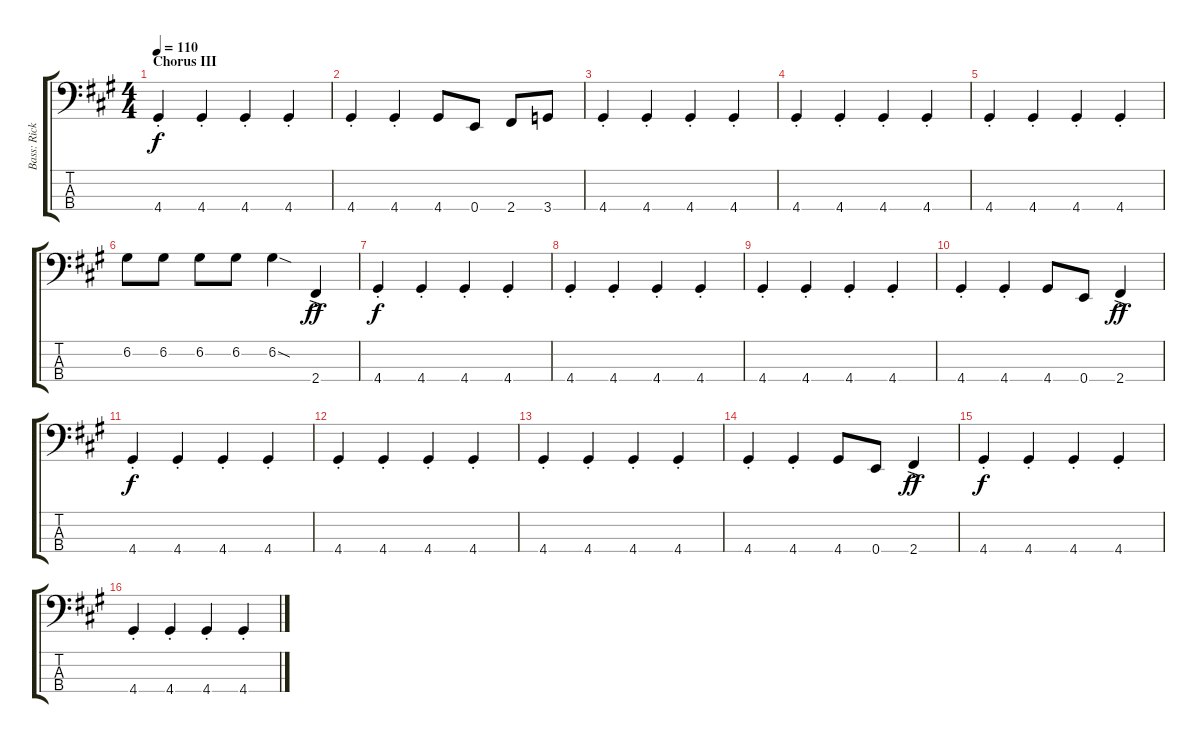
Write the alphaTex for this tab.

\track ("Bass: Rick Wills" "Bass: Rick") {instrument electricbassfinger}
\staff {score tabs}
\tuning (G2 D2 A1 E1) {hide}
\ts (4 4)
\section ("" "Chorus III")
\tempo 110
\clef f4
\ks a
4.4{st}.4{dy f} 4.4{st}.4 4.4{st}.4 4.4{st}.4 |
4.4{st}.4 4.4{st}.4 4.4.8 0.4.8 2.4.8 3.4.8 |
4.4{st}.4 4.4{st}.4 4.4{st}.4 4.4{st}.4 |
4.4{st}.4 4.4{st}.4 4.4{st}.4 4.4{st}.4 |
4.4{st}.4 4.4{st}.4 4.4{st}.4 4.4{st}.4 |
6.2.8 6.2.8 6.2.8 6.2.8 6.2{sod}.4 2.4{ac}.4{dy ff} |
4.4{st}.4{dy f} 4.4{st}.4 4.4{st}.4 4.4{st}.4 |
4.4{st}.4 4.4{st}.4 4.4{st}.4 4.4{st}.4 |
4.4{st}.4 4.4{st}.4 4.4{st}.4 4.4{st}.4 |
4.4{st}.4 4.4{st}.4 4.4.8 0.4.8 2.4{ac}.4{dy ff} |
4.4{st}.4{dy f} 4.4{st}.4 4.4{st}.4 4.4{st}.4 |
4.4{st}.4 4.4{st}.4 4.4{st}.4 4.4{st}.4 |
4.4{st}.4 4.4{st}.4 4.4{st}.4 4.4{st}.4 |
4.4{st}.4 4.4{st}.4 4.4.8 0.4.8 2.4{ac}.4{dy ff} |
4.4{st}.4{dy f} 4.4{st}.4 4.4{st}.4 4.4{st}.4 |
4.4{st}.4 4.4{st}.4 4.4{st}.4 4.4{st}.4
